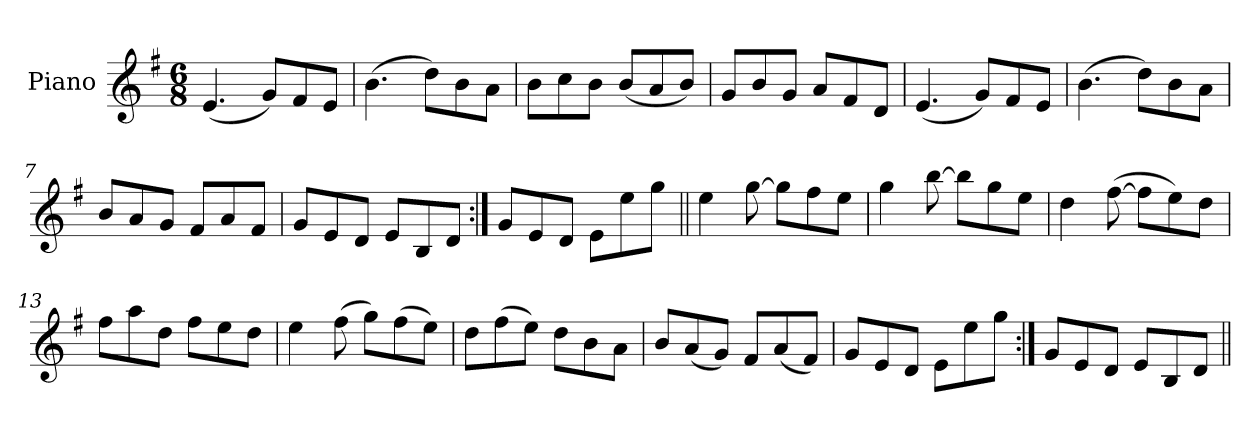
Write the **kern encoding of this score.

**kern
*part1
*staff1
*I"Piano
*I'Pno.
*clefG2
*k[f#]
*M6/8
=1
(4.e/
8g/L)
8f#/
8e/J
=2
(4.b\
8dd\L)
8b\
8a\J
=3
8b\L
8cc\
8b\J
(8b/L
8a/
8b/J)
=4
8g/L
8b/
8g/J
8a/L
8f#/
8d/J
=5
(4.e/
8g/L)
8f#/
8e/J
=6
(4.b\
8dd\L)
8b\
8a\J
=7
8b/L
8a/
8g/J
8f#/L
8a/
8f#/J
!!LO:LB:g=z
=8
8g/L
8e/
8d/J
8e/L
8B/
8d/J
=9:|!
8g/L
8e/
8d/J
8e\L
8ee\
8gg\J
=10||
4ee\
[8gg\
8gg\L]
8ff#\
8ee\J
=11
4gg\
[8bb\
8bb\L]
8gg\
8ee\J
=12
4dd\
([8ff#\
8ff#\L]
8ee\)
8dd\J
=13
8ff#\L
8aa\
8dd\J
8ff#\L
8ee\
8dd\J
=14
4ee\
(8ff#\
8gg\L)
(8ff#\
8ee\J)
!!LO:LB:g=z
=15
8dd\L
(8ff#\
8ee\J)
8dd\L
8b\
8a\J
=16
8b/L
(8a/
8g/J)
8f#/L
(8a/
8f#/J)
=17
8g/L
8e/
8d/J
8e\L
8ee\
8gg\J
=18:|!
8g/L
8e/
8d/J
8e/L
8B/
8d/J
=||
*-
